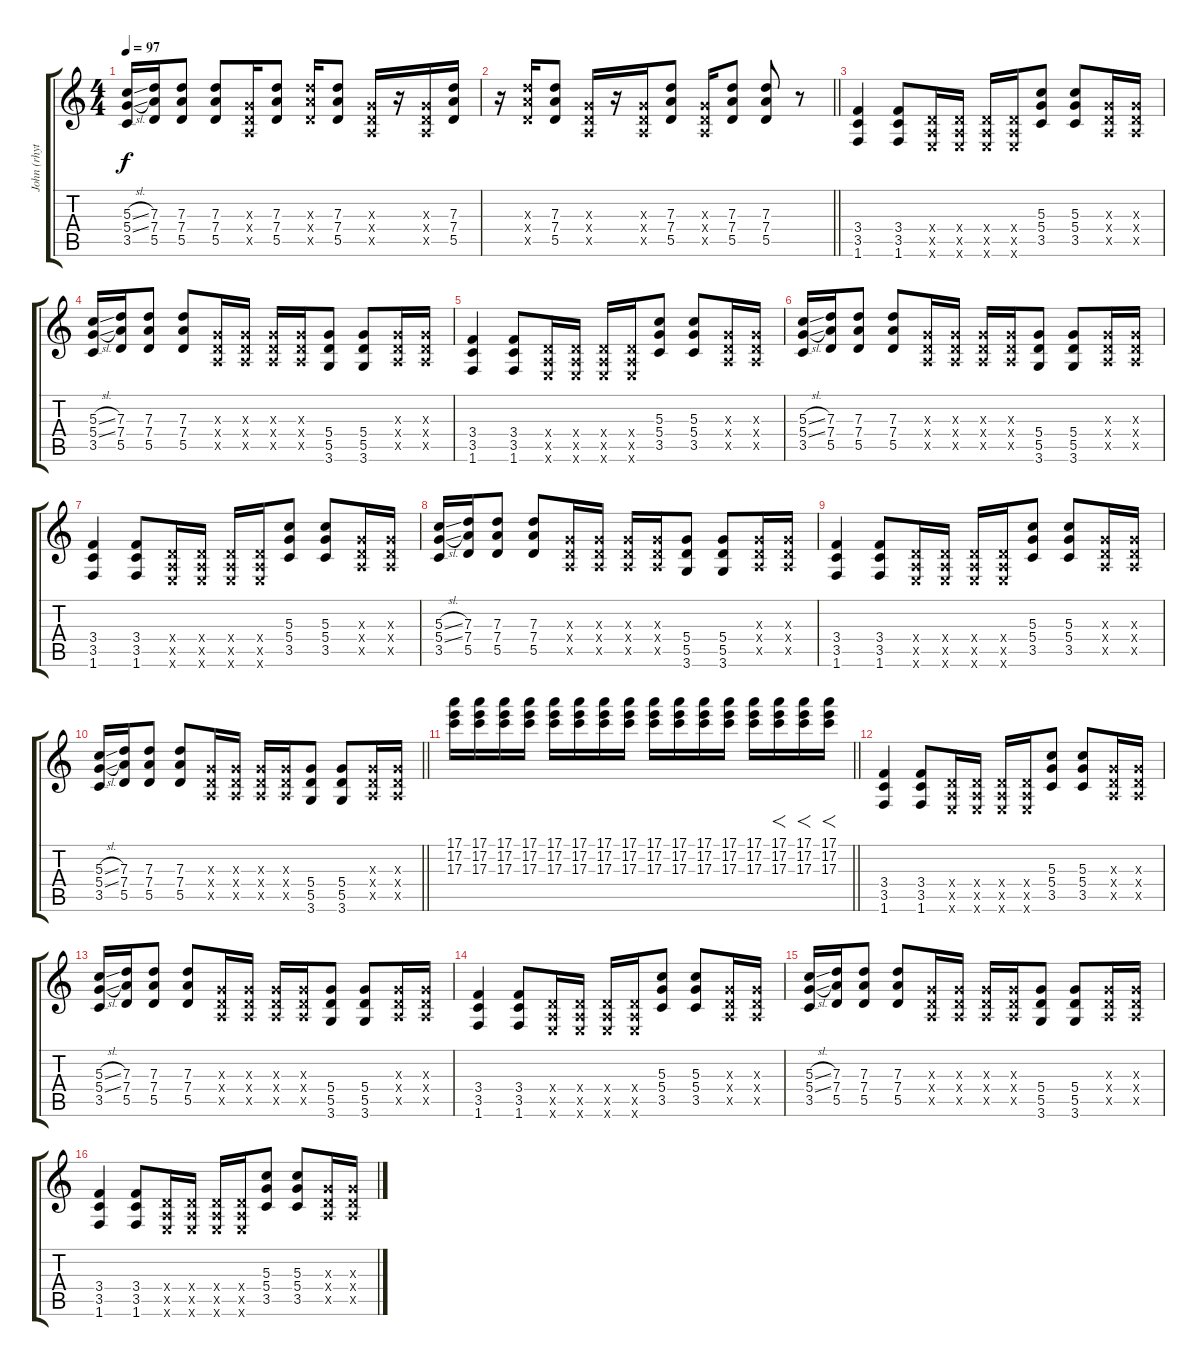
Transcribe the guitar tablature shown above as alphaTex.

\track ("John (rhythm)" "John (rhyt") {instrument electricguitarclean}
\staff {score tabs}
\tuning (E4 B3 G3 D3 A2 E2) {hide}
\ts (4 4)
\tempo 97
\clef g2
\ks c
(5.3{sl} 5.4{sl} 3.5).16{dy f} (7.3 7.4 5.5).16 (7.3 7.4 5.5).8 (7.3 7.4 5.5).8 (0.3{x} 0.4{x} 0.5{x}).16 (7.3 7.4 5.5).8 (7.3{x} 7.4{x} 5.5{x}).16 (7.3 7.4 5.5).8 (0.3{x} 0.4{x} 0.5{x}).16 r.16 (0.3{x} 0.4{x} 0.5{x}).16 (7.3 7.4 5.5).16 |
\barLineRight lightlight
r.16 (7.3{x} 7.4{x} 5.5{x}).16 (7.3 7.4 5.5).8 (0.3{x} 0.4{x} 0.5{x}).16 r.16 (0.3{x} 0.4{x} 0.5{x}).16 (7.3 7.4 5.5).8 (0.3{x} 0.4{x} 0.5{x}).16 (7.3 7.4 5.5).8 (7.3 7.4 5.5).8 r.8 |
(3.4 3.5 1.6).4 (3.4 3.5 1.6).8 (0.4{x} 0.5{x} 0.6{x}).16 (0.4{x} 0.5{x} 0.6{x}).16 (0.4{x} 0.5{x} 0.6{x}).16 (0.4{x} 0.5{x} 0.6{x}).16 (5.3 5.4 3.5).8 (5.3 5.4 3.5).8 (0.3{x} 0.4{x} 0.5{x}).16 (0.3{x} 0.4{x} 0.5{x}).16 |
(5.3{sl} 5.4{sl} 3.5).16 (7.3 7.4 5.5).16 (7.3 7.4 5.5).8 (7.3 7.4 5.5).8 (0.3{x} 0.4{x} 0.5{x}).16 (0.3{x} 0.4{x} 0.5{x}).16 (0.3{x} 0.4{x} 0.5{x}).16 (0.3{x} 0.4{x} 0.5{x}).16 (5.4 5.5 3.6).8 (5.4 5.5 3.6).8 (0.3{x} 0.4{x} 0.5{x}).16 (0.3{x} 0.4{x} 0.5{x}).16 |
(3.4 3.5 1.6).4 (3.4 3.5 1.6).8 (0.4{x} 0.5{x} 0.6{x}).16 (0.4{x} 0.5{x} 0.6{x}).16 (0.4{x} 0.5{x} 0.6{x}).16 (0.4{x} 0.5{x} 0.6{x}).16 (5.3 5.4 3.5).8 (5.3 5.4 3.5).8 (0.3{x} 0.4{x} 0.5{x}).16 (0.3{x} 0.4{x} 0.5{x}).16 |
(5.3{sl} 5.4{sl} 3.5).16 (7.3 7.4 5.5).16 (7.3 7.4 5.5).8 (7.3 7.4 5.5).8 (0.3{x} 0.4{x} 0.5{x}).16 (0.3{x} 0.4{x} 0.5{x}).16 (0.3{x} 0.4{x} 0.5{x}).16 (0.3{x} 0.4{x} 0.5{x}).16 (5.4 5.5 3.6).8 (5.4 5.5 3.6).8 (0.3{x} 0.4{x} 0.5{x}).16 (0.3{x} 0.4{x} 0.5{x}).16 |
(3.4 3.5 1.6).4 (3.4 3.5 1.6).8 (0.4{x} 0.5{x} 0.6{x}).16 (0.4{x} 0.5{x} 0.6{x}).16 (0.4{x} 0.5{x} 0.6{x}).16 (0.4{x} 0.5{x} 0.6{x}).16 (5.3 5.4 3.5).8 (5.3 5.4 3.5).8 (0.3{x} 0.4{x} 0.5{x}).16 (0.3{x} 0.4{x} 0.5{x}).16 |
(5.3{sl} 5.4{sl} 3.5).16 (7.3 7.4 5.5).16 (7.3 7.4 5.5).8 (7.3 7.4 5.5).8 (0.3{x} 0.4{x} 0.5{x}).16 (0.3{x} 0.4{x} 0.5{x}).16 (0.3{x} 0.4{x} 0.5{x}).16 (0.3{x} 0.4{x} 0.5{x}).16 (5.4 5.5 3.6).8 (5.4 5.5 3.6).8 (0.3{x} 0.4{x} 0.5{x}).16 (0.3{x} 0.4{x} 0.5{x}).16 |
(3.4 3.5 1.6).4 (3.4 3.5 1.6).8 (0.4{x} 0.5{x} 0.6{x}).16 (0.4{x} 0.5{x} 0.6{x}).16 (0.4{x} 0.5{x} 0.6{x}).16 (0.4{x} 0.5{x} 0.6{x}).16 (5.3 5.4 3.5).8 (5.3 5.4 3.5).8 (0.3{x} 0.4{x} 0.5{x}).16 (0.3{x} 0.4{x} 0.5{x}).16 |
\barLineRight lightlight
(5.3{sl} 5.4{sl} 3.5).16 (7.3 7.4 5.5).16 (7.3 7.4 5.5).8 (7.3 7.4 5.5).8 (0.3{x} 0.4{x} 0.5{x}).16 (0.3{x} 0.4{x} 0.5{x}).16 (0.3{x} 0.4{x} 0.5{x}).16 (0.3{x} 0.4{x} 0.5{x}).16 (5.4 5.5 3.6).8 (5.4 5.5 3.6).8 (0.3{x} 0.4{x} 0.5{x}).16 (0.3{x} 0.4{x} 0.5{x}).16 |
\barLineRight lightlight
(17.1 17.2 17.3).16 (17.1 17.2 17.3).16 (17.1 17.2 17.3).16 (17.1 17.2 17.3).16 (17.1 17.2 17.3).16 (17.1 17.2 17.3).16 (17.1 17.2 17.3).16 (17.1 17.2 17.3).16 (17.1 17.2 17.3).16 (17.1 17.2 17.3).16 (17.1 17.2 17.3).16 (17.1 17.2 17.3).16 (17.1 17.2 17.3).16 (17.1 17.2 17.3).16{f} (17.1 17.2 17.3).16{f} (17.1 17.2 17.3).16{f} |
(3.4 3.5 1.6).4{instrument overdrivenguitar} (3.4 3.5 1.6).8 (0.4{x} 0.5{x} 0.6{x}).16 (0.4{x} 0.5{x} 0.6{x}).16 (0.4{x} 0.5{x} 0.6{x}).16 (0.4{x} 0.5{x} 0.6{x}).16 (5.3 5.4 3.5).8 (5.3 5.4 3.5).8 (0.3{x} 0.4{x} 0.5{x}).16 (0.3{x} 0.4{x} 0.5{x}).16 |
(5.3{sl} 5.4{sl} 3.5).16 (7.3 7.4 5.5).16 (7.3 7.4 5.5).8 (7.3 7.4 5.5).8 (0.3{x} 0.4{x} 0.5{x}).16 (0.3{x} 0.4{x} 0.5{x}).16 (0.3{x} 0.4{x} 0.5{x}).16 (0.3{x} 0.4{x} 0.5{x}).16 (5.4 5.5 3.6).8 (5.4 5.5 3.6).8 (0.3{x} 0.4{x} 0.5{x}).16 (0.3{x} 0.4{x} 0.5{x}).16 |
(3.4 3.5 1.6).4 (3.4 3.5 1.6).8 (0.4{x} 0.5{x} 0.6{x}).16 (0.4{x} 0.5{x} 0.6{x}).16 (0.4{x} 0.5{x} 0.6{x}).16 (0.4{x} 0.5{x} 0.6{x}).16 (5.3 5.4 3.5).8 (5.3 5.4 3.5).8 (0.3{x} 0.4{x} 0.5{x}).16 (0.3{x} 0.4{x} 0.5{x}).16 |
(5.3{sl} 5.4{sl} 3.5).16 (7.3 7.4 5.5).16 (7.3 7.4 5.5).8 (7.3 7.4 5.5).8 (0.3{x} 0.4{x} 0.5{x}).16 (0.3{x} 0.4{x} 0.5{x}).16 (0.3{x} 0.4{x} 0.5{x}).16 (0.3{x} 0.4{x} 0.5{x}).16 (5.4 5.5 3.6).8 (5.4 5.5 3.6).8 (0.3{x} 0.4{x} 0.5{x}).16 (0.3{x} 0.4{x} 0.5{x}).16 |
(3.4 3.5 1.6).4 (3.4 3.5 1.6).8 (0.4{x} 0.5{x} 0.6{x}).16 (0.4{x} 0.5{x} 0.6{x}).16 (0.4{x} 0.5{x} 0.6{x}).16 (0.4{x} 0.5{x} 0.6{x}).16 (5.3 5.4 3.5).8 (5.3 5.4 3.5).8 (0.3{x} 0.4{x} 0.5{x}).16 (0.3{x} 0.4{x} 0.5{x}).16
